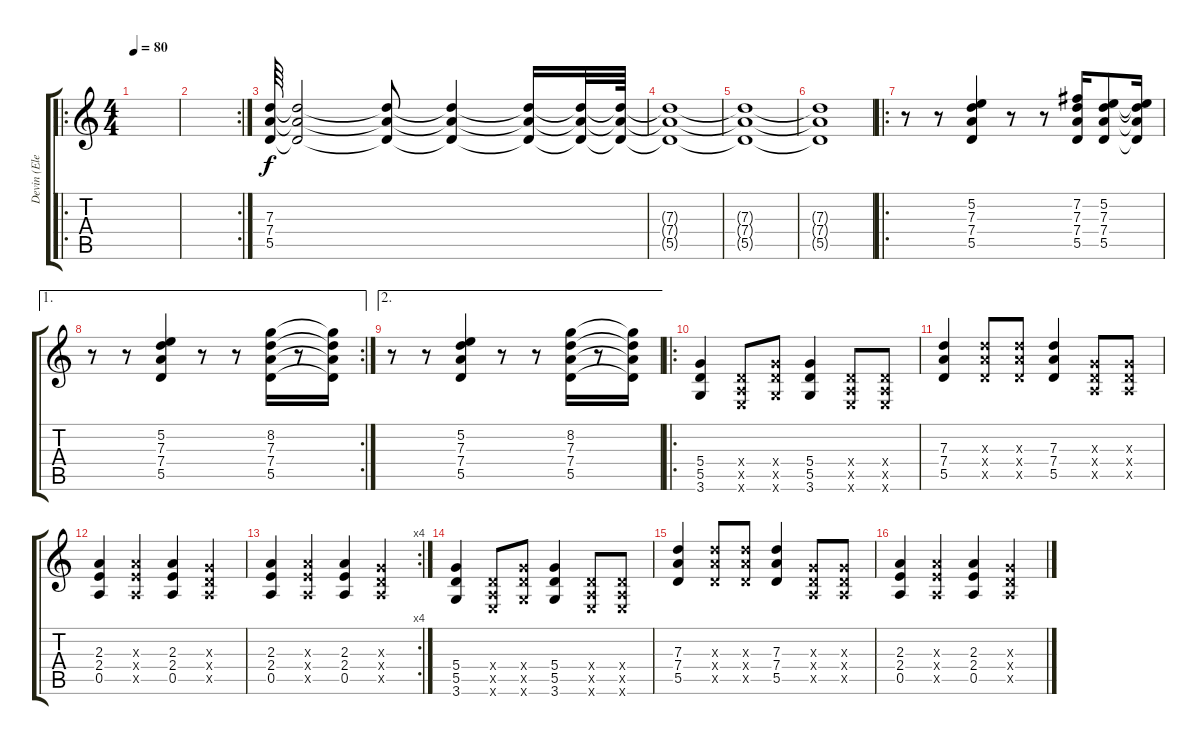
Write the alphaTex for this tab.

\track ("Devin (Electric)" "Devin (Ele") {instrument overdrivenguitar}
\staff {score tabs}
\tuning (E4 B3 G3 D3 A2 E2) {hide}
\ro
\ts (4 4)
\tempo 80
\clef g2
\ks c
|
\rc 2
|
(7.3 7.4 5.5).64{volume 0} (7.3{t} 7.4{t} 5.5{t}).2{volume 13} (7.3{t} 7.4{t} 5.5{t}).8 (7.3{t} 7.4{t} 5.5{t}).4 (7.3{t} 7.4{t} 5.5{t}).16 (7.3{t} 7.4{t} 5.5{t}).32 (7.3{t} 7.4{t} 5.5{t}).64 |
(7.3{t} 7.4{t} 5.5{t}).1 |
(7.3{t} 7.4{t} 5.5{t}).1 |
(7.3{t} 7.4{t} 5.5{t}).1 |
\ro
r.8 r.8 (5.2 7.3 7.4 5.5).4 r.8 r.8 (7.2 7.3 7.4 5.5).16 (5.2 7.3 7.4 5.5).8 (5.2{t} 7.3{t} 7.4{t} 5.5{t}).16 |
\ae 1
\rc 2
r.8 r.8 (5.2 7.3 7.4 5.5).4 r.8 r.8 (8.2 7.3 7.4 5.5).16 r.8 (8.2{t} 7.3{t} 7.4{t} 5.5{t}).16 |
\ae 2
r.8 r.8 (5.2 7.3 7.4 5.5).4 r.8 r.8 (8.2 7.3 7.4 5.5).16 r.8 (8.2{t} 7.3{t} 7.4{t} 5.5{t}).16 |
\ro
(5.4 5.5 3.6).4 (0.4{x} 0.5{x} 0.6{x}).8 (5.4{x} 5.5{x} 3.6{x}).8 (5.4 5.5 3.6).4 (0.4{x} 0.5{x} 0.6{x}).8 (0.4{x} 0.5{x} 0.6{x}).8 |
(7.3 7.4 5.5).4 (7.3{x} 7.4{x} 5.5{x}).8 (7.3{x} 7.4{x} 5.5{x}).8 (7.3 7.4 5.5).4 (0.3{x} 0.4{x} 0.5{x}).8 (0.3{x} 0.4{x} 0.5{x}).8 |
(2.3 2.4 0.5).4 (2.3{x} 2.4{x} 0.5{x}).4 (2.3 2.4 0.5).4 (0.3{x} 0.4{x} 0.5{x}).4 |
\rc 4
(2.3 2.4 0.5).4 (2.3{x} 2.4{x} 0.5{x}).4 (2.3 2.4 0.5).4 (0.3{x} 0.4{x} 0.5{x}).4 |
(5.4 5.5 3.6).4 (0.4{x} 0.5{x} 0.6{x}).8 (5.4{x} 5.5{x} 3.6{x}).8 (5.4 5.5 3.6).4 (0.4{x} 0.5{x} 0.6{x}).8 (0.4{x} 0.5{x} 0.6{x}).8 |
(7.3 7.4 5.5).4 (7.3{x} 7.4{x} 5.5{x}).8 (7.3{x} 7.4{x} 5.5{x}).8 (7.3 7.4 5.5).4 (0.3{x} 0.4{x} 0.5{x}).8 (0.3{x} 0.4{x} 0.5{x}).8 |
(2.3 2.4 0.5).4 (2.3{x} 2.4{x} 0.5{x}).4 (2.3 2.4 0.5).4 (0.3{x} 0.4{x} 0.5{x}).4
